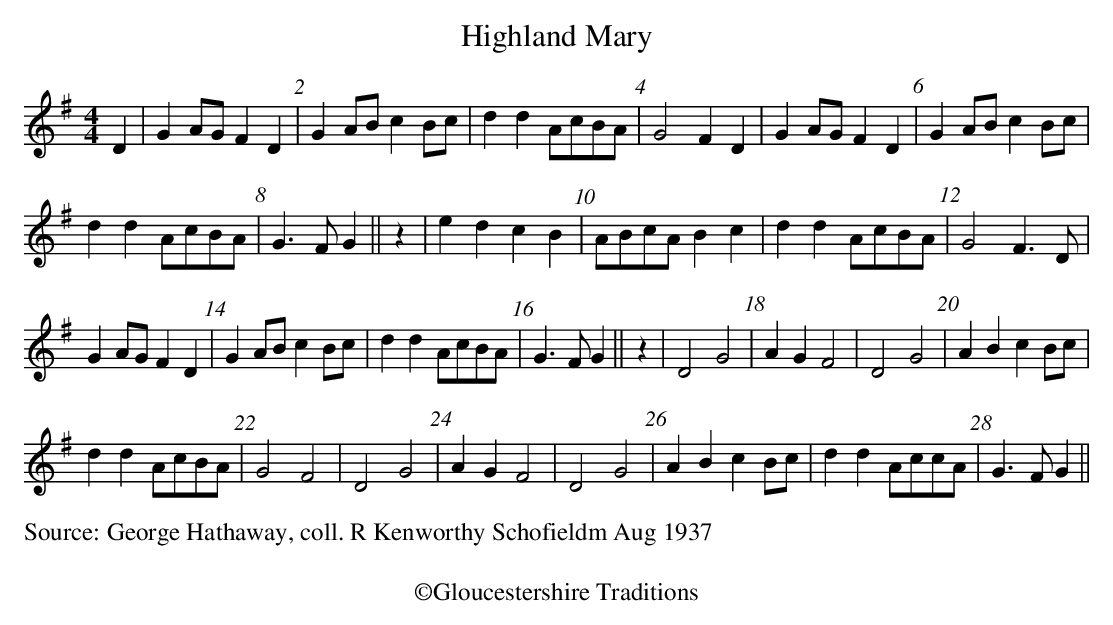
X:1
T:Highland Mary
L:1/4
M:4/4
K:G
D|GA/G/FD | GA/B/cB/c/ | ddA/c/B/A/ | G2FD | GA/G/FD | GA/B/csB/c/|
ddA/c/B/A/ | G>FG||z |edcB | A/B/c/A/ Bc | ddA/c/B/A/ | G2F>D |
GA/G/FD | GA/B/csB/c/|  ddA/c/B/A/ | G>FG||z|D2G2 | AGF2 | D2G2 | ABcB/c/ |
ddA/c/B/A/ | G2F2 | D2G2 | AGF2 | D2G2 | ABcB/c/ | ddA/c/c/A/ | G>FG||
